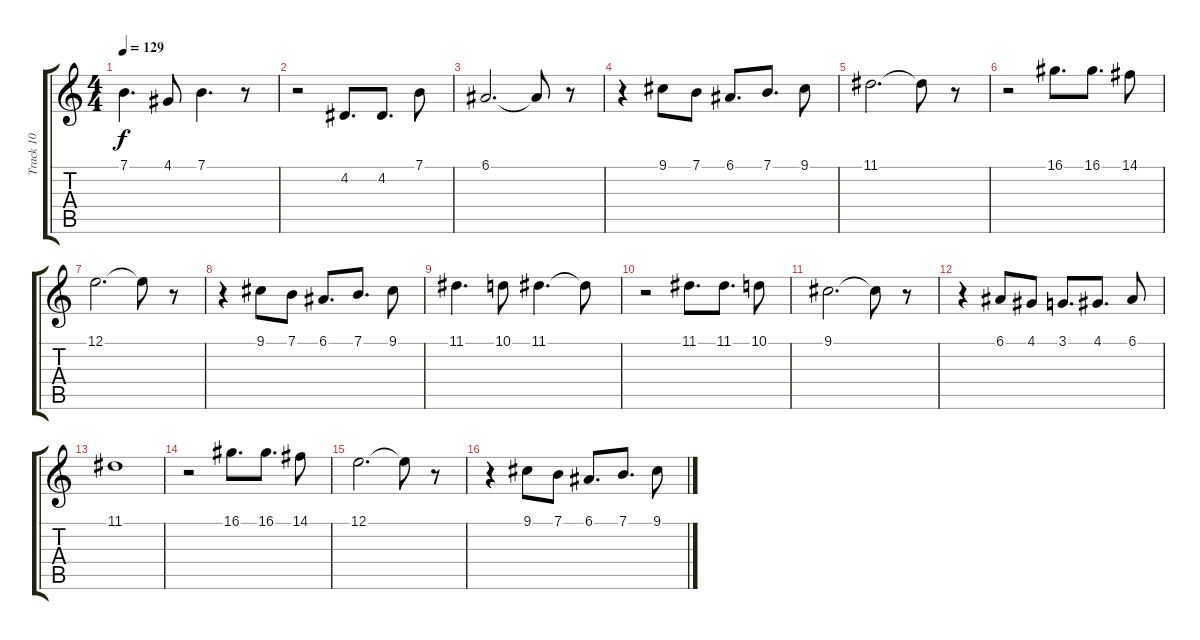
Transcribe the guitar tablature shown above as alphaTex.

\track ("Track 10" "Track 10") {instrument violin}
\staff {score tabs}
\tuning (E4 B3 G3 D3 A2 E2) {hide}
\ts (4 4)
\tempo 129
\clef g2
\ks c
7.1.4{d dy f} 4.1.8 7.1.4{d} r.8 |
r.2 4.2.8{d} 4.2.8{d} 7.1.8 |
6.1.2{d} 6.1{t}.8 r.8 |
r.4 9.1.8 7.1.8 6.1.8{d} 7.1.8{d} 9.1.8 |
11.1.2{d} 11.1{t}.8 r.8 |
r.2 16.1.8{d} 16.1.8{d} 14.1.8 |
12.1.2{d} 12.1{t}.8 r.8 |
r.4 9.1.8 7.1.8 6.1.8{d} 7.1.8{d} 9.1.8 |
11.1.4{d} 10.1.8 11.1.4{d} 11.1{t}.8 |
r.2 11.1.8{d} 11.1.8{d} 10.1.8 |
9.1.2{d} 9.1{t}.8 r.8 |
r.4 6.1.8 4.1.8 3.1.8{d} 4.1.8{d} 6.1.8 |
11.1.1 |
r.2 16.1.8{d} 16.1.8{d} 14.1.8 |
12.1.2{d} 12.1{t}.8 r.8 |
r.4 9.1.8 7.1.8 6.1.8{d} 7.1.8{d} 9.1.8
